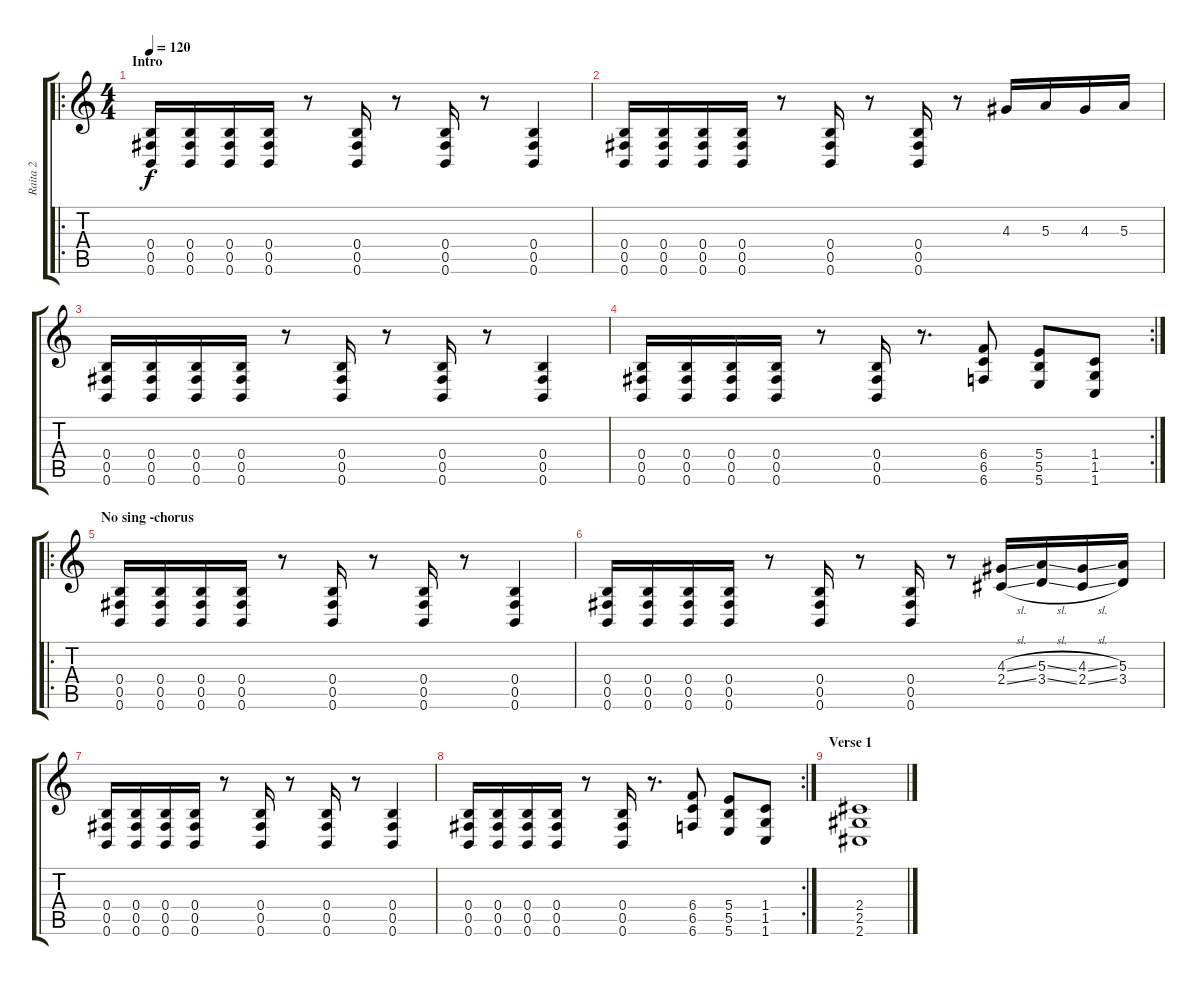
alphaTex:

\track ("Raita 2" "Raita 2") {instrument distortionguitar}
\staff {score tabs}
\tuning (Db4 Ab3 E3 B2 Gb2 B1) {hide}
\ro
\ts (4 4)
\section ("" "Intro")
\tempo 120
\clef g2
\ks c
(0.4 0.5 0.6).16{dy f instrument distortionguitar} (0.4 0.5 0.6).16 (0.4 0.5 0.6).16 (0.4 0.5 0.6).16 r.8 (0.4 0.5 0.6).16 r.8 (0.4 0.5 0.6).16 r.8 (0.4 0.5 0.6).4 |
(0.4 0.5 0.6).16 (0.4 0.5 0.6).16 (0.4 0.5 0.6).16 (0.4 0.5 0.6).16 r.8 (0.4 0.5 0.6).16 r.8 (0.4 0.5 0.6).16 r.8 4.3.16 5.3.16 4.3.16 5.3.16 |
(0.4 0.5 0.6).16 (0.4 0.5 0.6).16 (0.4 0.5 0.6).16 (0.4 0.5 0.6).16 r.8 (0.4 0.5 0.6).16 r.8 (0.4 0.5 0.6).16 r.8 (0.4 0.5 0.6).4 |
\rc 2
(0.4 0.5 0.6).16 (0.4 0.5 0.6).16 (0.4 0.5 0.6).16 (0.4 0.5 0.6).16 r.8 (0.4 0.5 0.6).16 r.8{d} (6.4 6.5 6.6).8 (5.4 5.5 5.6).8 (1.4 1.5 1.6).8 |
\ro
\section ("" "No sing -chorus")
(0.4 0.5 0.6).16 (0.4 0.5 0.6).16 (0.4 0.5 0.6).16 (0.4 0.5 0.6).16 r.8 (0.4 0.5 0.6).16 r.8 (0.4 0.5 0.6).16 r.8 (0.4 0.5 0.6).4 |
(0.4 0.5 0.6).16 (0.4 0.5 0.6).16 (0.4 0.5 0.6).16 (0.4 0.5 0.6).16 r.8 (0.4 0.5 0.6).16 r.8 (0.4 0.5 0.6).16 r.8 (4.3{sl} 2.4{sl}).16 (5.3{sl} 3.4{sl}).16 (4.3{sl} 2.4{sl}).16 (5.3 3.4).16 |
(0.4 0.5 0.6).16 (0.4 0.5 0.6).16 (0.4 0.5 0.6).16 (0.4 0.5 0.6).16 r.8 (0.4 0.5 0.6).16 r.8 (0.4 0.5 0.6).16 r.8 (0.4 0.5 0.6).4 |
\rc 2
(0.4 0.5 0.6).16 (0.4 0.5 0.6).16 (0.4 0.5 0.6).16 (0.4 0.5 0.6).16 r.8 (0.4 0.5 0.6).16 r.8{d} (6.4 6.5 6.6).8 (5.4 5.5 5.6).8 (1.4 1.5 1.6).8 |
\section ("" "Verse 1")
(2.4 2.5 2.6).1{volume 0}
